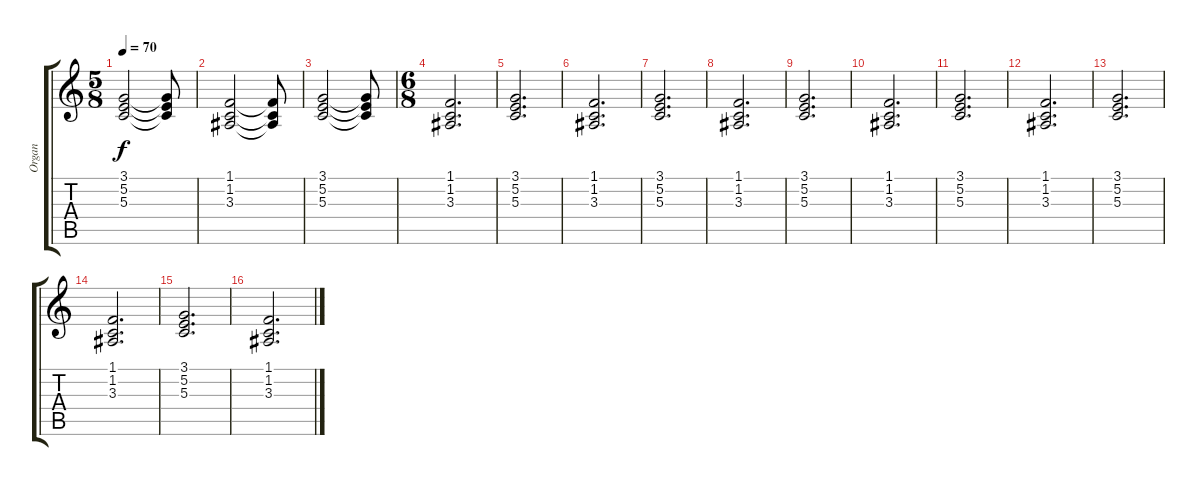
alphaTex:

\track ("Organ" "Organ") {instrument percussiveorgan}
\staff {score tabs}
\tuning (E4 B3 G3 D3 A2 E2) {hide}
\ts (5 8)
\tempo 70
\clef g2
\ks c
(3.1 5.2 5.3).2{dy f} (3.1{t} 5.2{t} 5.3{t}).8 |
(1.1 1.2 3.3).2 (1.1{t} 1.2{t} 3.3{t}).8 |
(3.1 5.2 5.3).2 (3.1{t} 5.2{t} 5.3{t}).8 |
\ts (6 8)
(1.1 1.2 3.3).2{d} |
(3.1 5.2 5.3).2{d} |
(1.1 1.2 3.3).2{d} |
(3.1 5.2 5.3).2{d} |
(1.1 1.2 3.3).2{d} |
(3.1 5.2 5.3).2{d} |
(1.1 1.2 3.3).2{d} |
(3.1 5.2 5.3).2{d} |
(1.1 1.2 3.3).2{d} |
(3.1 5.2 5.3).2{d} |
(1.1 1.2 3.3).2{d} |
(3.1 5.2 5.3).2{d} |
(1.1 1.2 3.3).2{d}
